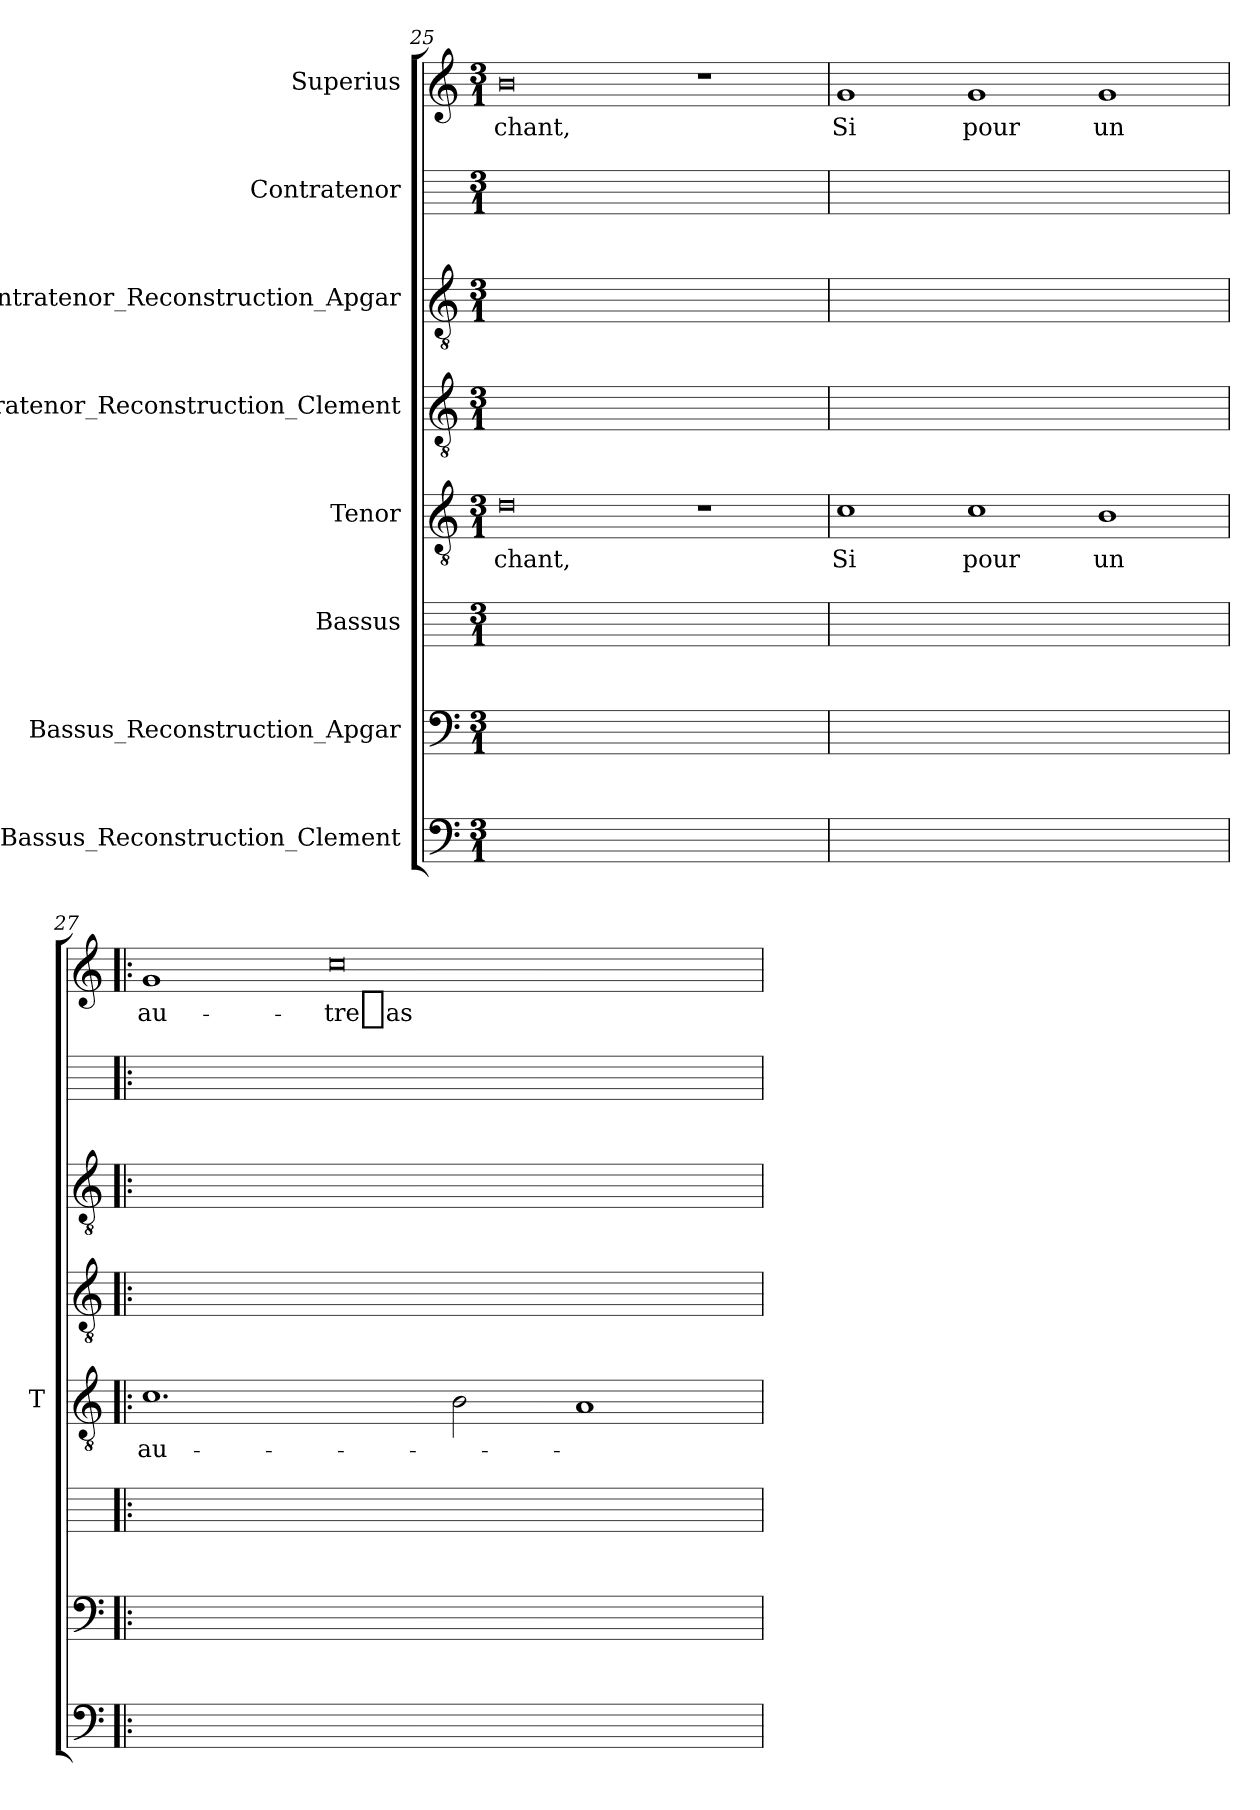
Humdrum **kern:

**kern	**kern	**kern	**kern	**text	**kern	**kern	**kern	**kern	**text
*part8	*part7	*part6	*part5	*part5	*part4	*part3	*part2	*part1	*part1
*staff8	*staff7	*staff6	*staff5	*staff5	*staff4	*staff3	*staff2	*staff1	*staff1
*I"Bassus_Reconstruction_Clement	*I"Bassus_Reconstruction_Apgar	*I"Bassus	*I"Tenor	*	*I"Contratenor_Reconstruction_Clement	*I"Contratenor_Reconstruction_Apgar	*I"Contratenor	*I"Superius	*
*	*	*	*I'T	*	*	*	*	*	*
!!LO:PB:g=z
*clefF4	*clefF4	*	*clefGv2	*	*clefGv2	*clefGv2	*	*clefG2	*
*k[]	*k[]	*	*k[]	*	*k[]	*k[]	*	*k[]	*
*C:	*C:	*	*C:	*	*C:	*C:	*	*C:	*
*M3/1	*M3/1	*M3/1	*M3/1	*	*M3/1	*M3/1	*M3/1	*M3/1	*
=25	=25	=25	=25	=25	=25	=25	=25	=25	=25
0.ryy	0.ryy	0.ryy	0d	-chant,	0.ryy	0.ryy	0.ryy	0b	-chant,
.	.	.	1r	.	.	.	.	1r	.
=26	=26	=26	=26	=26	=26	=26	=26	=26	=26
0.ryy	0.ryy	0.ryy	1c	-Si	0.ryy	0.ryy	0.ryy	1g	-Si
.	.	.	1c	-pour	.	.	.	1g	-pour
.	.	.	1B	-un	.	.	.	1g	-un
=27!|:	=27!|:	=27!|:	=27!|:	=27!|:	=27!|:	=27!|:	=27!|:	=27!|:	=27!|:
0.ryy	0.ryy	0.ryy	1.c	au-	0.ryy	0.ryy	0.ryy	1g	au-
.	.	.	.	.	.	.	.	0cc	-tre_as
.	.	.	2B	.	.	.	.	.	.
.	.	.	1Ai	.	.	.	.	.	.
=	=	=	=	=	=	=	=	=	=
*-	*-	*-	*-	*-	*-	*-	*-	*-	*-
